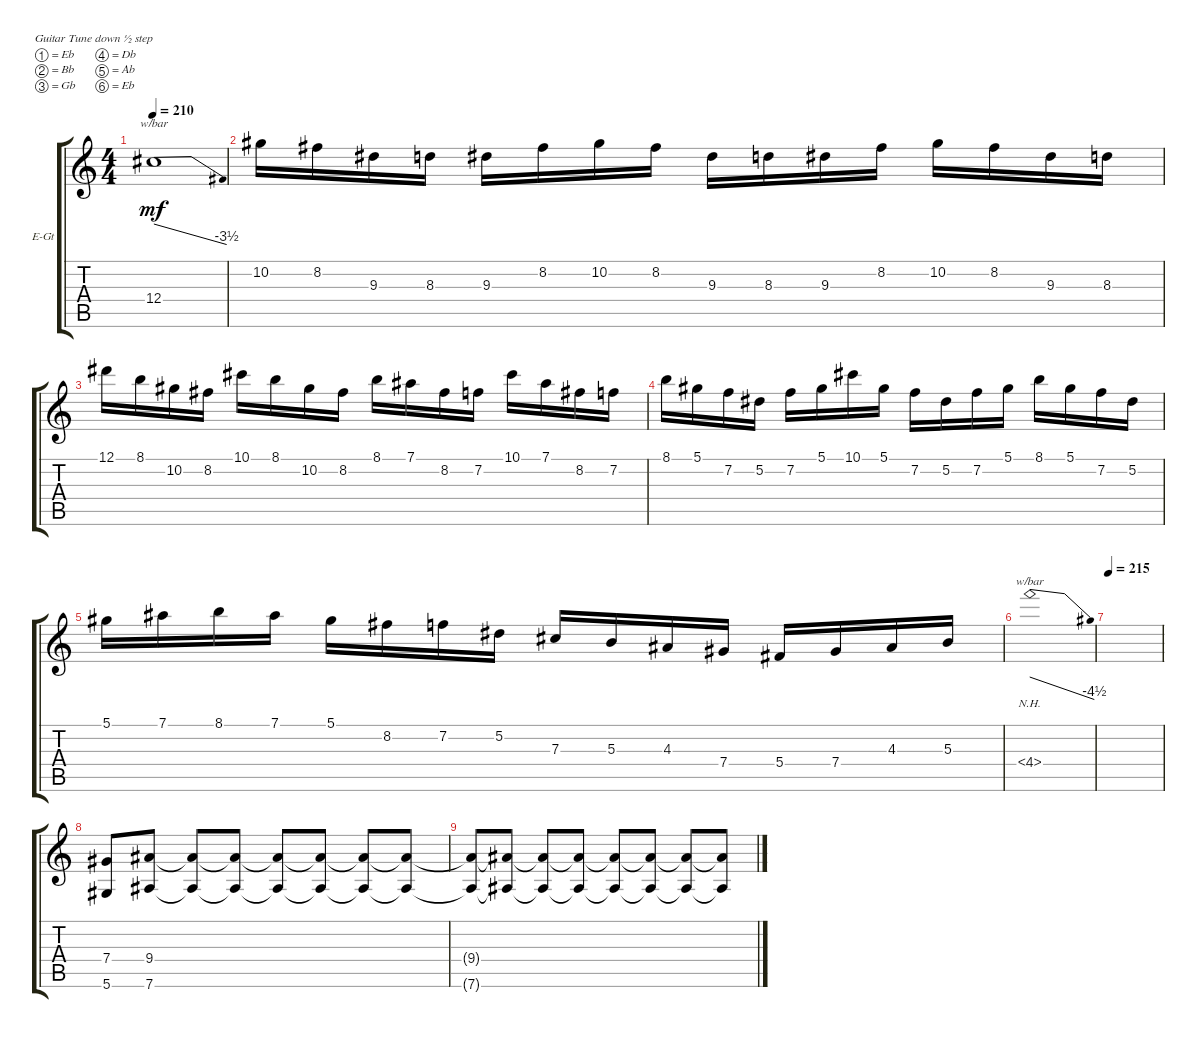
\bracketExtendMode groupsimilarinstruments
\firstSystemTrackNameOrientation horizontal
\otherSystemsTrackNameOrientation horizontal
\track ("solo" "E-Gt") {instrument distortionguitar}
\staff {score tabs}
\tuning (Eb4 Bb3 Gb3 Db3 Ab2 Eb2)
\ts (4 4)
\tempo 210
\clef g2
\ks c
12.4{t}.1{tbe (dive default 11.4 0 60 -14) dy mf} |
10.2.16 8.2.16 9.3.16 8.3.16 9.3.16 8.2.16 10.2.16 8.2.16 9.3.16 8.3.16 9.3.16 8.2.16 10.2.16 8.2.16 9.3.16 8.3.16 |
12.1.16 8.1.16 10.2.16 8.2.16 10.1.16 8.1.16 10.2.16 8.2.16 8.1.16 7.1.16 8.2.16 7.2.16 10.1.16 7.1.16 8.2.16 7.2.16 |
8.1.16 5.1.16 7.2.16 5.2.16 7.2.16 5.1.16 10.1.16 5.1.16 7.2.16 5.2.16 7.2.16 5.1.16 8.1.16 5.1.16 7.2.16 5.2.16 |
5.1.16 7.1.16 8.1.16 7.1.16 5.1.16 8.2.16 7.2.16 5.2.16 7.3.16 5.3.16 4.3.16 7.4.16 5.4.16 7.4.16 4.3.16 5.3.16 |
4.4{nh}.1{tbe (dive default 21.599999999999998 0 60 -18)} |
\tempo 215
|
(5.6 7.4).8 (7.6 9.4).8 (7.6{t} 9.4{t}).8 (7.6{t} 9.4{t}).8 (7.6{t} 9.4{t}).8 (7.6{t} 9.4{t}).8 (7.6{t} 9.4{t}).8 (7.6{t} 9.4{t}).8 |
(7.6{t} 9.4{t}).8 (7.6{t} 9.4{t}).8 (7.6{t} 9.4{t}).8 (7.6{t} 9.4{t}).8 (7.6{t} 9.4{t}).8 (7.6{t} 9.4{t}).8 (7.6{t} 9.4{t}).8 (7.6{t} 9.4{t}).8
